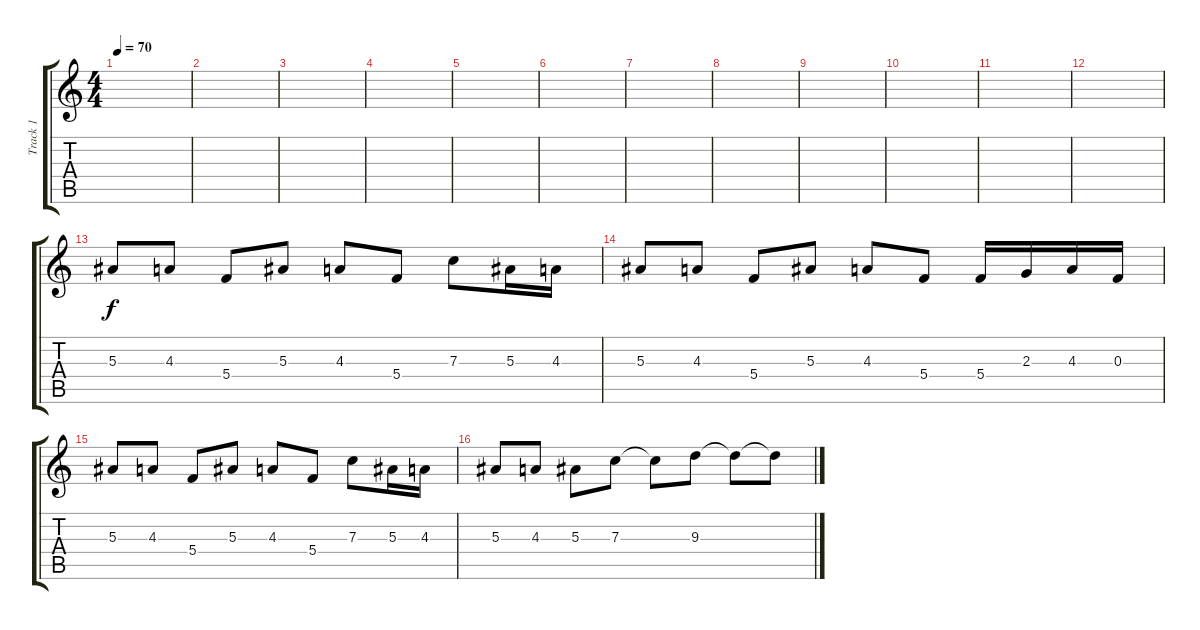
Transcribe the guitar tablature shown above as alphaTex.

\track ("Track 1" "Track 1") {instrument acousticguitarsteel}
\staff {score tabs}
\tuning (D4 A3 F3 C3 G2 D2) {hide}
\ts (4 4)
\tempo 70
\clef g2
\ks c
|
|
|
|
|
|
|
|
|
|
|
|
5.3.8{volume 9 instrument distortionguitar} 4.3.8 5.4.8 5.3.8 4.3.8 5.4.8 7.3.8 5.3.16 4.3.16 |
5.3.8 4.3.8 5.4.8 5.3.8 4.3.8 5.4.8 5.4.16 2.3.16 4.3.16 0.3.16 |
5.3.8 4.3.8 5.4.8 5.3.8 4.3.8 5.4.8 7.3.8 5.3.16 4.3.16 |
5.3.8 4.3.8 5.3.8 7.3.8 7.3{t}.8 9.3.8 9.3{t}.8 9.3{t}.8
